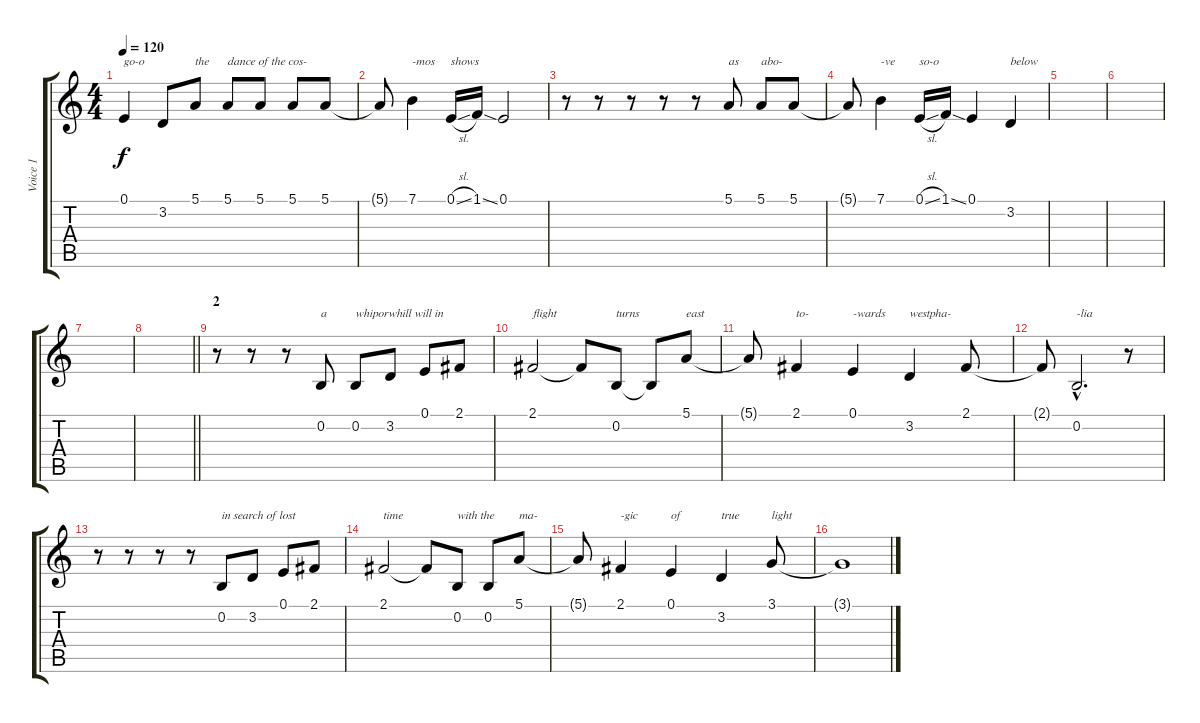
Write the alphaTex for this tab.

\track ("Voice 1" "Voice 1") {instrument electricpiano1}
\staff {score tabs}
\tuning (E4 B3 G3 D3 A2 E2) {hide}
\ts (4 4)
\tempo 120
\clef g2
\ks c
0.1.4{txt "go-o" dy f} 3.2.8 5.1.8{txt "the"} 5.1.8{txt "dance of the cos-"} 5.1.8 5.1.8 5.1.8 |
5.1{t}.8 7.1.4{txt "-mos"} 0.1{sl}.16{txt "shows"} 1.1{ss}.16 0.1.2 |
r.8 r.8 r.8 r.8 r.8 5.1.8{txt "as"} 5.1.8{txt "abo-"} 5.1.8 |
5.1{t}.8 7.1.4{txt "-ve"} 0.1{sl}.16{txt "so-o"} 1.1{ss}.16 0.1.4 3.2.4{txt "below"} |
|
|
|
\barLineRight lightlight
|
\section ("" "2")
r.8 r.8 r.8 0.2.8{txt "a"} 0.2.8{txt "whiporwhill will in"} 3.2.8 0.1.8 2.1.8 |
2.1.2{txt "flight"} 2.1{t}.8 0.2.8{txt "turns"} 0.2{t}.8 5.1.8{txt "east"} |
5.1{t}.8 2.1.4{txt "to-"} 0.1.4{txt "-wards"} 3.2.4{txt "westpha-"} 2.1.8 |
2.1{t}.8 0.2{hac}.2{d txt "-lia"} r.8 |
r.8 r.8 r.8 r.8 0.2.8{txt "in search of lost"} 3.2.8 0.1.8 2.1.8 |
2.1.2{txt "time"} 2.1{t}.8 0.2.8{txt "with the"} 0.2.8 5.1.8{txt "ma-"} |
5.1{t}.8 2.1.4{txt "-gic"} 0.1.4{txt "of"} 3.2.4{txt "true"} 3.1.8{txt "light"} |
3.1{t}.1
